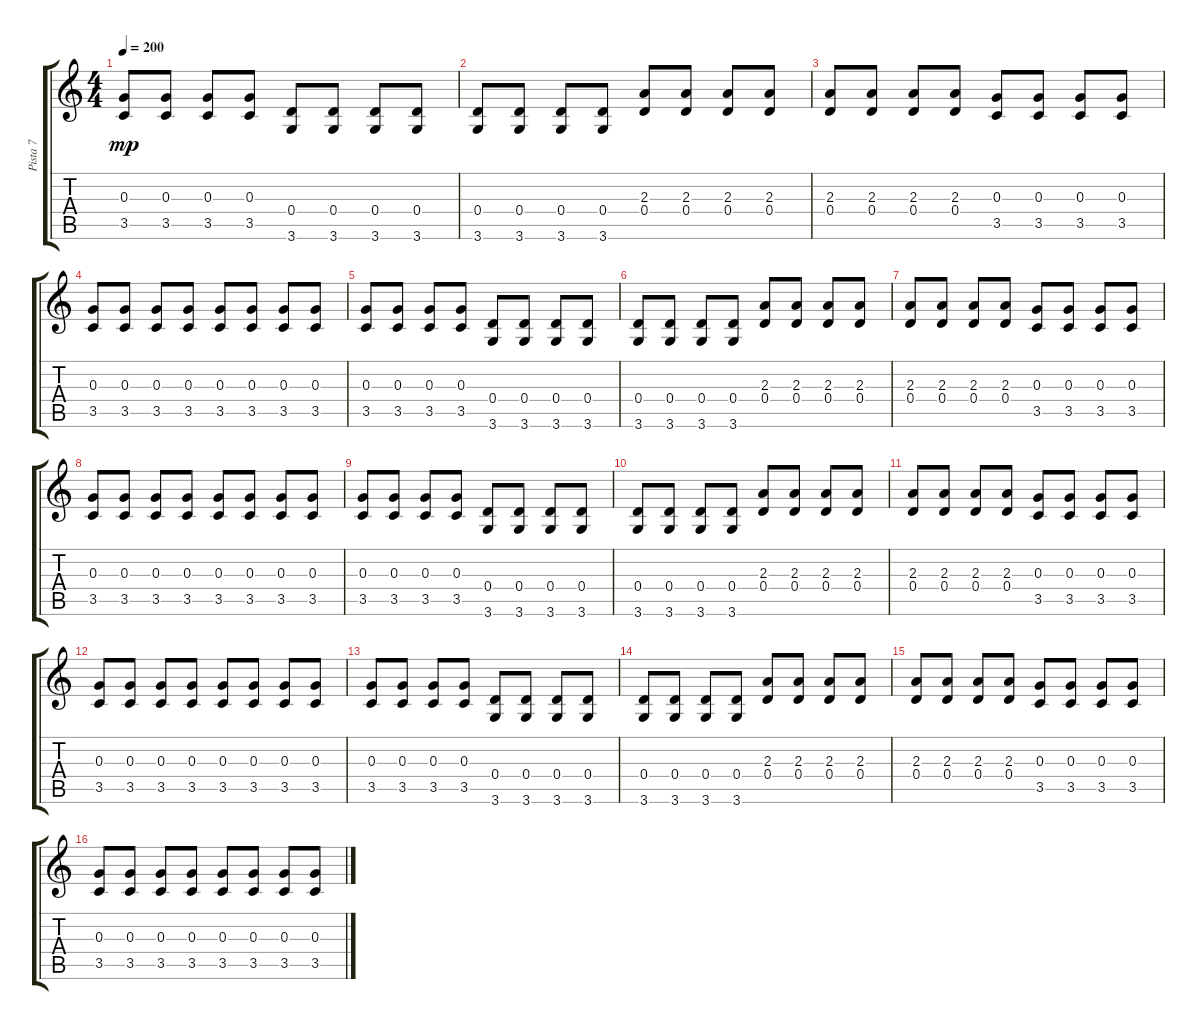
\track ("Pista 7" "Pista 7") {instrument distortionguitar}
\staff {score tabs}
\tuning (E4 B3 G3 D3 A2 E2) {hide}
\ts (4 4)
\tempo 200
\clef g2
\ks c
(0.3 3.5).8{dy mp} (0.3 3.5).8 (0.3 3.5).8 (0.3 3.5).8 (0.4 3.6).8 (0.4 3.6).8 (0.4 3.6).8 (0.4 3.6).8 |
(0.4 3.6).8 (0.4 3.6).8 (0.4 3.6).8 (0.4 3.6).8 (2.3 0.4).8 (2.3 0.4).8 (2.3 0.4).8 (2.3 0.4).8 |
(2.3 0.4).8 (2.3 0.4).8 (2.3 0.4).8 (2.3 0.4).8 (0.3 3.5).8 (0.3 3.5).8 (0.3 3.5).8 (0.3 3.5).8 |
(0.3 3.5).8 (0.3 3.5).8 (0.3 3.5).8 (0.3 3.5).8 (0.3 3.5).8 (0.3 3.5).8 (0.3 3.5).8 (0.3 3.5).8 |
(0.3 3.5).8 (0.3 3.5).8 (0.3 3.5).8 (0.3 3.5).8 (0.4 3.6).8 (0.4 3.6).8 (0.4 3.6).8 (0.4 3.6).8 |
(0.4 3.6).8 (0.4 3.6).8 (0.4 3.6).8 (0.4 3.6).8 (2.3 0.4).8 (2.3 0.4).8 (2.3 0.4).8 (2.3 0.4).8 |
(2.3 0.4).8 (2.3 0.4).8 (2.3 0.4).8 (2.3 0.4).8 (0.3 3.5).8 (0.3 3.5).8 (0.3 3.5).8 (0.3 3.5).8 |
(0.3 3.5).8 (0.3 3.5).8 (0.3 3.5).8 (0.3 3.5).8 (0.3 3.5).8 (0.3 3.5).8 (0.3 3.5).8 (0.3 3.5).8 |
(0.3 3.5).8 (0.3 3.5).8 (0.3 3.5).8 (0.3 3.5).8 (0.4 3.6).8 (0.4 3.6).8 (0.4 3.6).8 (0.4 3.6).8 |
(0.4 3.6).8 (0.4 3.6).8 (0.4 3.6).8 (0.4 3.6).8 (2.3 0.4).8 (2.3 0.4).8 (2.3 0.4).8 (2.3 0.4).8 |
(2.3 0.4).8 (2.3 0.4).8 (2.3 0.4).8 (2.3 0.4).8 (0.3 3.5).8 (0.3 3.5).8 (0.3 3.5).8 (0.3 3.5).8 |
(0.3 3.5).8 (0.3 3.5).8 (0.3 3.5).8 (0.3 3.5).8 (0.3 3.5).8 (0.3 3.5).8 (0.3 3.5).8 (0.3 3.5).8 |
(0.3 3.5).8 (0.3 3.5).8 (0.3 3.5).8 (0.3 3.5).8 (0.4 3.6).8 (0.4 3.6).8 (0.4 3.6).8 (0.4 3.6).8 |
(0.4 3.6).8 (0.4 3.6).8 (0.4 3.6).8 (0.4 3.6).8 (2.3 0.4).8 (2.3 0.4).8 (2.3 0.4).8 (2.3 0.4).8 |
(2.3 0.4).8 (2.3 0.4).8 (2.3 0.4).8 (2.3 0.4).8 (0.3 3.5).8 (0.3 3.5).8 (0.3 3.5).8 (0.3 3.5).8 |
(0.3 3.5).8 (0.3 3.5).8 (0.3 3.5).8 (0.3 3.5).8 (0.3 3.5).8 (0.3 3.5).8 (0.3 3.5).8 (0.3 3.5).8
